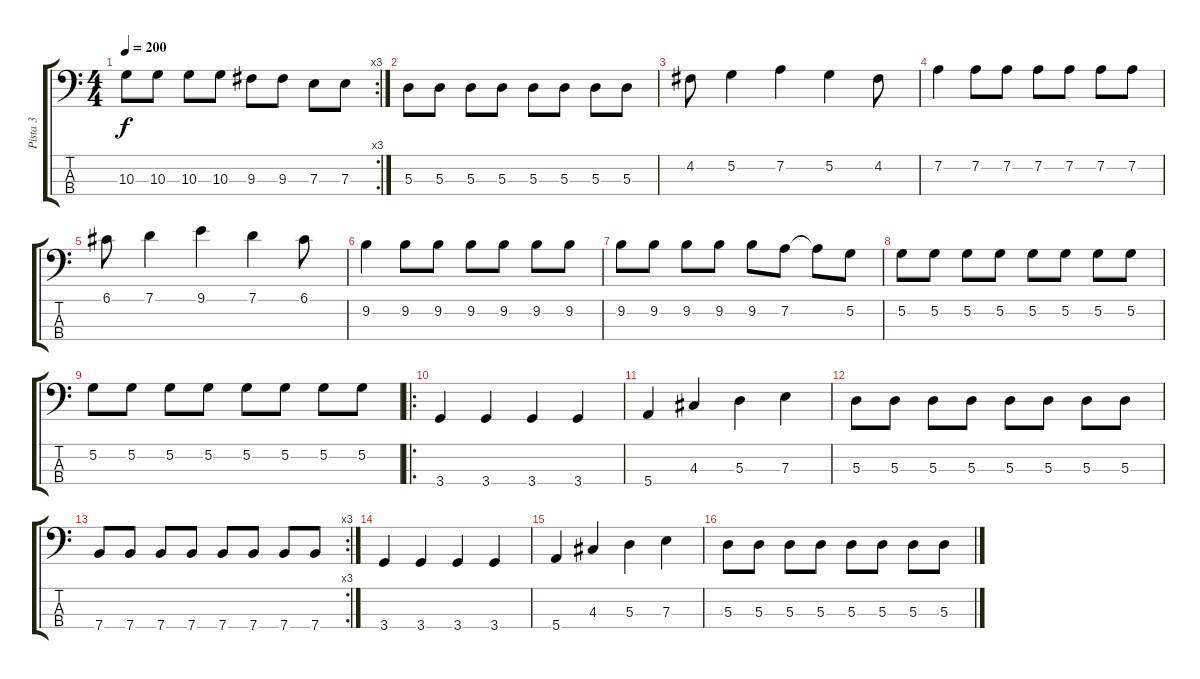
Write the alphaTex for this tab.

\track ("Pista 3" "Pista 3") {instrument electricbasspick}
\staff {score tabs}
\tuning (G2 D2 A1 E1) {hide}
\rc 3
\ts (4 4)
\tempo 200
\clef f4
\ks c
10.3.8{dy f} 10.3.8 10.3.8 10.3.8 9.3.8 9.3.8 7.3.8 7.3.8 |
5.3.8 5.3.8 5.3.8 5.3.8 5.3.8 5.3.8 5.3.8 5.3.8 |
4.2.8 5.2.4 7.2.4 5.2.4 4.2.8 |
7.2.4 7.2.8 7.2.8 7.2.8 7.2.8 7.2.8 7.2.8 |
6.1.8 7.1.4 9.1.4 7.1.4 6.1.8 |
9.2.4 9.2.8 9.2.8 9.2.8 9.2.8 9.2.8 9.2.8 |
9.2.8 9.2.8 9.2.8 9.2.8 9.2.8 7.2.8 7.2{t}.8 5.2.8 |
5.2.8 5.2.8 5.2.8 5.2.8 5.2.8 5.2.8 5.2.8 5.2.8 |
5.2.8 5.2.8 5.2.8 5.2.8 5.2.8 5.2.8 5.2.8 5.2.8 |
\ro
3.4.4 3.4.4 3.4.4 3.4.4 |
5.4.4 4.3.4 5.3.4 7.3.4 |
5.3.8 5.3.8 5.3.8 5.3.8 5.3.8 5.3.8 5.3.8 5.3.8 |
\rc 3
7.4.8 7.4.8 7.4.8 7.4.8 7.4.8 7.4.8 7.4.8 7.4.8 |
3.4.4 3.4.4 3.4.4 3.4.4 |
5.4.4 4.3.4 5.3.4 7.3.4 |
5.3.8 5.3.8 5.3.8 5.3.8 5.3.8 5.3.8 5.3.8 5.3.8
